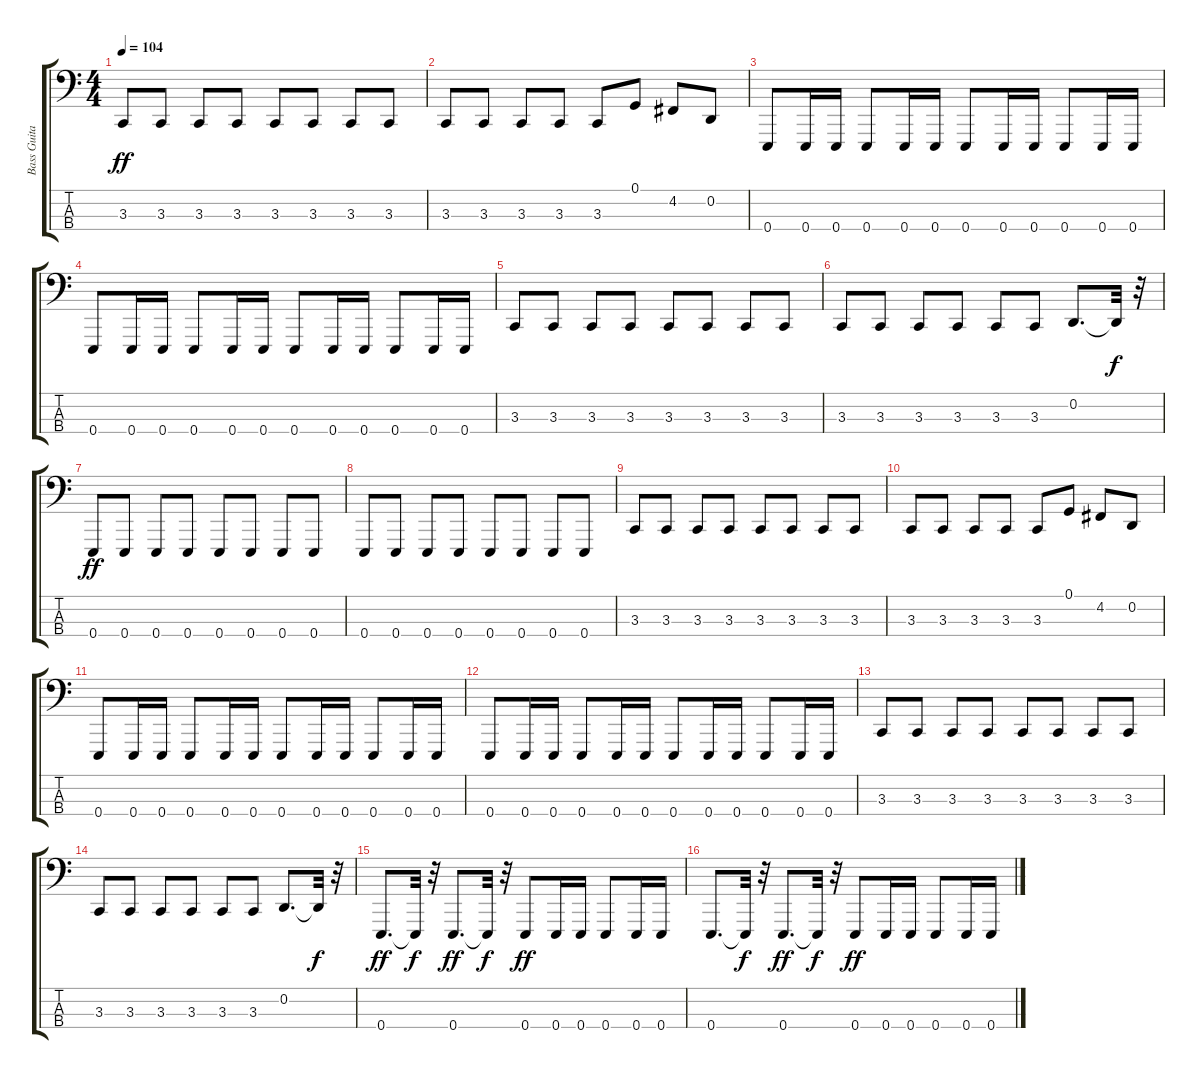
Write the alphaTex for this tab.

\track ("Bass Guitar" "Bass Guita") {instrument acousticgrandpiano}
\staff {score tabs}
\tuning (G2 D2 A1 E1) {hide}
\ts (4 4)
\tempo 104
\clef f4
\ks c
3.3.8{dy ff} 3.3.8 3.3.8 3.3.8 3.3.8 3.3.8 3.3.8 3.3.8 |
3.3.8 3.3.8 3.3.8 3.3.8 3.3.8 0.1.8 4.2.8 0.2.8 |
0.4.8 0.4.16 0.4.16 0.4.8 0.4.16 0.4.16 0.4.8 0.4.16 0.4.16 0.4.8 0.4.16 0.4.16 |
0.4.8 0.4.16 0.4.16 0.4.8 0.4.16 0.4.16 0.4.8 0.4.16 0.4.16 0.4.8 0.4.16 0.4.16 |
3.3.8 3.3.8 3.3.8 3.3.8 3.3.8 3.3.8 3.3.8 3.3.8 |
3.3.8 3.3.8 3.3.8 3.3.8 3.3.8 3.3.8 0.2.8{d} 0.2{t}.32{dy f} r.32 |
0.4.8{dy ff} 0.4.8 0.4.8 0.4.8 0.4.8 0.4.8 0.4.8 0.4.8 |
0.4.8 0.4.8 0.4.8 0.4.8 0.4.8 0.4.8 0.4.8 0.4.8 |
3.3.8 3.3.8 3.3.8 3.3.8 3.3.8 3.3.8 3.3.8 3.3.8 |
3.3.8 3.3.8 3.3.8 3.3.8 3.3.8 0.1.8 4.2.8 0.2.8 |
0.4.8 0.4.16 0.4.16 0.4.8 0.4.16 0.4.16 0.4.8 0.4.16 0.4.16 0.4.8 0.4.16 0.4.16 |
0.4.8 0.4.16 0.4.16 0.4.8 0.4.16 0.4.16 0.4.8 0.4.16 0.4.16 0.4.8 0.4.16 0.4.16 |
3.3.8 3.3.8 3.3.8 3.3.8 3.3.8 3.3.8 3.3.8 3.3.8 |
3.3.8 3.3.8 3.3.8 3.3.8 3.3.8 3.3.8 0.2.8{d} 0.2{t}.32{dy f} r.32 |
0.4.8{d dy ff} 0.4{t}.32{dy f} r.32 0.4.8{d dy ff} 0.4{t}.32{dy f} r.32 0.4.8{dy ff} 0.4.16 0.4.16 0.4.8 0.4.16 0.4.16 |
0.4.8{d} 0.4{t}.32{dy f} r.32 0.4.8{d dy ff} 0.4{t}.32{dy f} r.32 0.4.8{dy ff} 0.4.16 0.4.16 0.4.8 0.4.16 0.4.16
